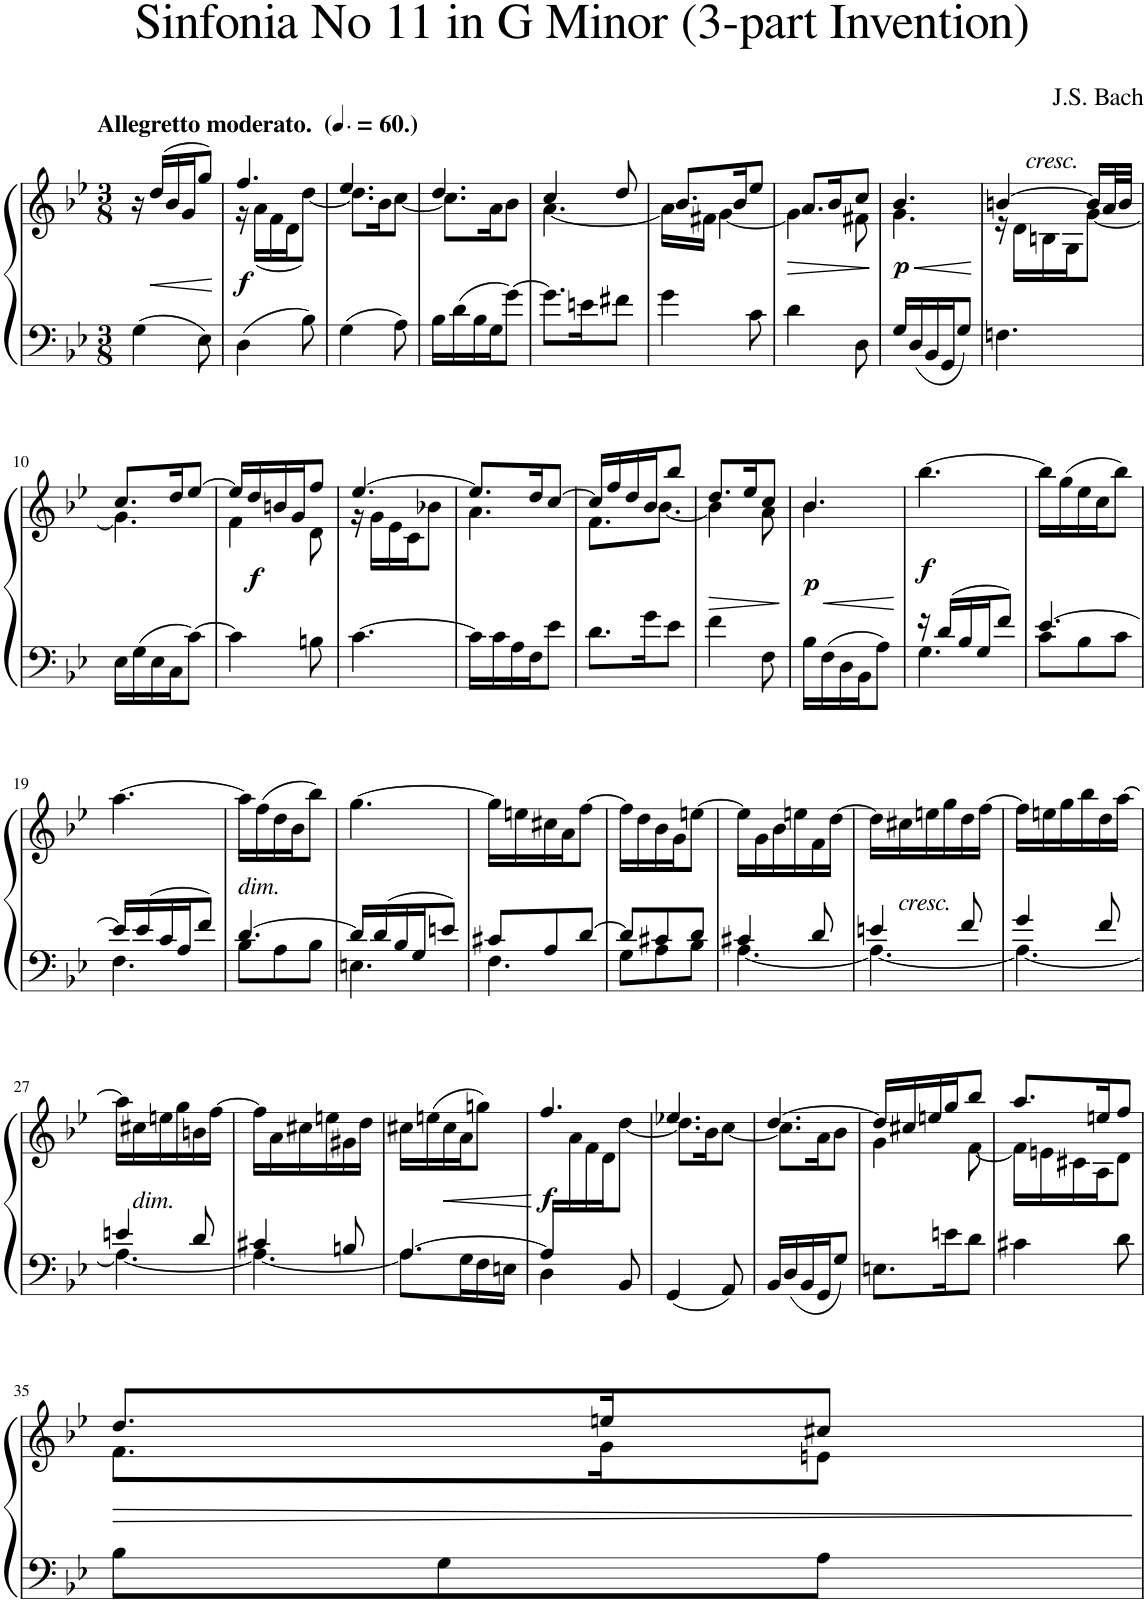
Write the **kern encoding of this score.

**kern	**kern	**dynam
*part1	*part1	*part1
*staff2	*staff1	*staff1/2
*I"Piano	*	*
*I'Pno.	*	*
*clefF4	*clefG2	*
*k[b-e-]	*k[b-e-]	*
*M3/8	*M3/8	*
*MM90	*MM90	*
=1	=1	=1
!	!LO:TX:a:B:t=Allegretto moderato.  (	!
!	!LO:TX:a:B:t=.)	!
4G\	16r	.
!	!	!LO:HP:b
.	(>16dd/LL	<
.	16b-/	.
.	16g/J	.
8E-\	8gg/J)	.
.	.	[
=2	=2	=2
*	*^	*
!	!	!	!LO:DY:b
4D\	4.ff/	16r	f
.	.	(16a\LL	.
.	.	16f\	.
.	.	16d\J	.
8B-\	.	[8dd\J)	.
=3	=3	=3	=3
4G\	4.ee-/	8.dd\L]	.
.	.	16b-\K	.
8A\	.	[8cc\J	.
=4	=4	=4	=4
16B-\LL	4.dd/	8.cc\L]	.
16d\	.	.	.
16B-\	.	.	.
16G\J	.	16a\K	.
[8g\J	.	8b-\J	.
=5	=5	=5	=5
8.g\L]	4cc/	[4.a\	.
16en\K	.	.	.
8f#X\J	8dd/	.	.
=6	=6	=6	=6
4g\	8.b-/L	16a\LL]	.
.	.	16f#X\JJ	.
.	.	[4g\	.
.	16b-/K	.	.
8c\	8ee-/J	.	.
=7	=7	=7	=7
!	!	!	!LO:HP:b
4d\	8.a/L	4g\]	>
.	16b-/K	.	.
8D\	8cc/J	8f#X\	.
*	*v	*v	*
.	.	]
=8	=8	=8
!	!	!LO:HP:b
*	*^	*
!	!	!	!LO:DY:n=1:b
16G/LL	4.b-/	4.g\	< p
16D/	.	.	.
16BB-/	.	.	.
16GG/J	.	.	.
8G/J	.	.	.
*	*v	*v	*
.	.	[
=9	=9	=9
*	*^	*
!	!LO:TX:a:i:t=cresc.	!	!
4.Fn\	[4bn/	16r	.
.	.	16d\LL	.
.	.	16Bn\	.
.	.	16G\J	.
.	16b/LL]	[8g\J	.
.	32a/L	.	.
.	32b/JJJ	.	.
!!LO:LB:g=z	!!
=10	=10	=10	=10
16E-\LL	8.cc/L	4.g\]	.
16G\	.	.	.
16E-\	.	.	.
16C\J	16dd/K	.	.
[8c\J	[8ee-/J	.	.
=11	=11	=11	=11
4c\]	16ee-/LL]	4f\	.
!	!	!	!LO:DY:b
.	16dd/	.	f
.	16bn/	.	.
.	16g/J	.	.
8Bn\	8ff/J	8d\	.
=12	=12	=12	=12
[4.c\	[4.ee-/	16r	.
.	.	16g\LL	.
.	.	16e-\	.
.	.	16c\J	.
.	.	8b-X\J	.
=13	=13	=13	=13
16c\LL]	8.ee-/L]	4.a\	.
16c\	.	.	.
16A\	.	.	.
16F\J	16dd/K	.	.
8e-\J	[8cc/J	.	.
=14	=14	=14	=14
8.d\L	16cc/LL]	8.f\L	.
.	16ff/	.	.
.	16dd/	.	.
16g\K	16b-/J	[8.b-\J	.
8e-\J	8bb-/J	.	.
=15	=15	=15	=15
!	!	!	!LO:HP:b
4f\	8.dd/L	4b-\]	>
.	16ee-/K	.	.
8F\	8cc/J	8a\	.
*	*v	*v	*
.	.	]
=16	=16	=16
!	!	!LO:HP:b
*	*^	*
!	!	!	!LO:DY:n=1:b
16B-\LL	4.b-/	4.b-\	< p
16F\	.	.	.
16D\	.	.	.
16BB-\J	.	.	.
8A\J	.	.	.
*	*v	*v	*
.	.	[
=17	=17	=17
*^	*	*
!	!	!	!LO:DY:b
16r	4.G\	[4.bb-\	f
16d/LL	.	.	.
16B-/	.	.	.
16G/J	.	.	.
8f/J	.	.	.
=18	=18	=18	=18
[4.e-/	8c\L	16bb-\LL]	.
.	.	(16gg\	.
.	8B-\	16ee-\	.
.	.	16cc\J	.
.	8c\J	8bb-\J)	.
!!LO:LB:g=z
=19	=19	=19	=19
16e-/LL]	4.F\	[4.aa\	.
16e-/	.	.	.
16c/	.	.	.
16A/J	.	.	.
8f/J	.	.	.
=20	=20	=20	=20
!	!	!LO:TX:b:i:t=dim.	!
[4.d/	8B-\L	16aa\LL]	.
.	.	(16ff\	.
.	8A\	16dd\	.
.	.	16b-\J	.
.	8B-\J	8bb-\J)	.
=21	=21	=21	=21
16d/LL]	4.En\	[4.gg\	.
16d/	.	.	.
16B-/	.	.	.
16G/J	.	.	.
8en/J	.	.	.
=22	=22	=22	=22
8c#X/L	4.F\	16gg\LL]	.
.	.	16een\	.
8A/	.	16cc#X\	.
.	.	16a\J	.
[8d/J	.	[8ff\J	.
=23	=23	=23	=23
8d/L]	8G\L	16ff\LL]	.
.	.	16dd\	.
8c#X/	8A\	16b-\	.
.	.	16g\J	.
8d/J	8B-\J	[8een\J	.
=24	=24	=24	=24
4c#X/	[4.A\	16ee\LL]	.
.	.	16g\	.
.	.	16b-\	.
.	.	16een\	.
8d/	.	16f\	.
.	.	[16dd\JJ	.
=25	=25	=25	=25
4en/	4.A\_	16dd\LL]	.
!	!	!LO:TX:b:i:t=cresc.	!
.	.	16cc#X\	.
.	.	16een\	.
.	.	16gg\	.
8f/	.	16dd\	.
.	.	[16ff\JJ	.
=26	=26	=26	=26
4g/	4.A\_	16ff\LL]	.
.	.	16een\	.
.	.	16gg\	.
.	.	16bb-\	.
8f/	.	16dd\	.
.	.	[16aa\JJ	.
!!LO:LB:g=z
=27	=27	=27	=27
4en/	4.A\_	16aa\LL]	.
!	!	!LO:TX:b:i:t=dim.	!
.	.	16cc#X\	.
.	.	16een\	.
.	.	16gg\	.
8d/	.	16bn\	.
.	.	[16ff\JJ	.
=28	=28	=28	=28
4c#X/	4.A\_	16ff\LL]	.
.	.	16a\	.
.	.	16cc#X\	.
.	.	16een\	.
8Bn/	.	16g#X\	.
.	.	16dd\JJ	.
=29	=29	=29	=29
[4.A/	8.A\L]	16cc#X\LL	.
.	.	(16een\	.
!	!	!	!LO:HP:b
.	.	16cc#\	<
.	16G\L	16a\J	.
.	16F\	8ggn\J)	.
.	16En\JJ	.	.
*v	*v	*	*
.	.	[
=30	=30	=30
*^	*^	*
!	!	!	!	!LO:DY:b
16A/LL]	4D\	4.ff/	16ryy	f
4ryy	.	.	16a\	.
.	.	.	16f\	.
.	.	.	16d\J	.
.	8BB-/	.	[8dd\J	.
16ryy	.	.	.	.
*v	*v	*	*	*
=31	=31	=31	=31
4GG/	4.ee-X/	8.dd\L]	.
.	.	16b-\K	.
8AA/	.	[8cc\J	.
=32	=32	=32	=32
16BB-/LL	[4.dd/	8.cc\L]	.
16D/	.	.	.
16BB-/	.	.	.
16GG/J	.	16a\K	.
8G/J	.	8b-\J	.
=33	=33	=33	=33
8.En\L	16dd/LL]	4g\	.
.	16cc#X/	.	.
.	16een/	.	.
16en\K	16gg/J	.	.
8d\J	8bb-/J	[8f\	.
=34	=34	=34	=34
4c#X\	8.aa/L	16f\LL]	.
.	.	16en\	.
.	.	16c#X\	.
.	16een/K	16A\J	.
8d\	8ff/J	8d\J	.
!!LO:LB:g=z	!!
=35	=35	=35	=35
!	!	!	!LO:HP:b
8B-\L	8.dd/L	8.f\L	>
8G\	.	.	.
.	16een/K	16g\K	.
8A\J	8cc#X/J	8en\J	.
*	*v	*v	*
.	.	]
=	=	=
*-	*-	*-
